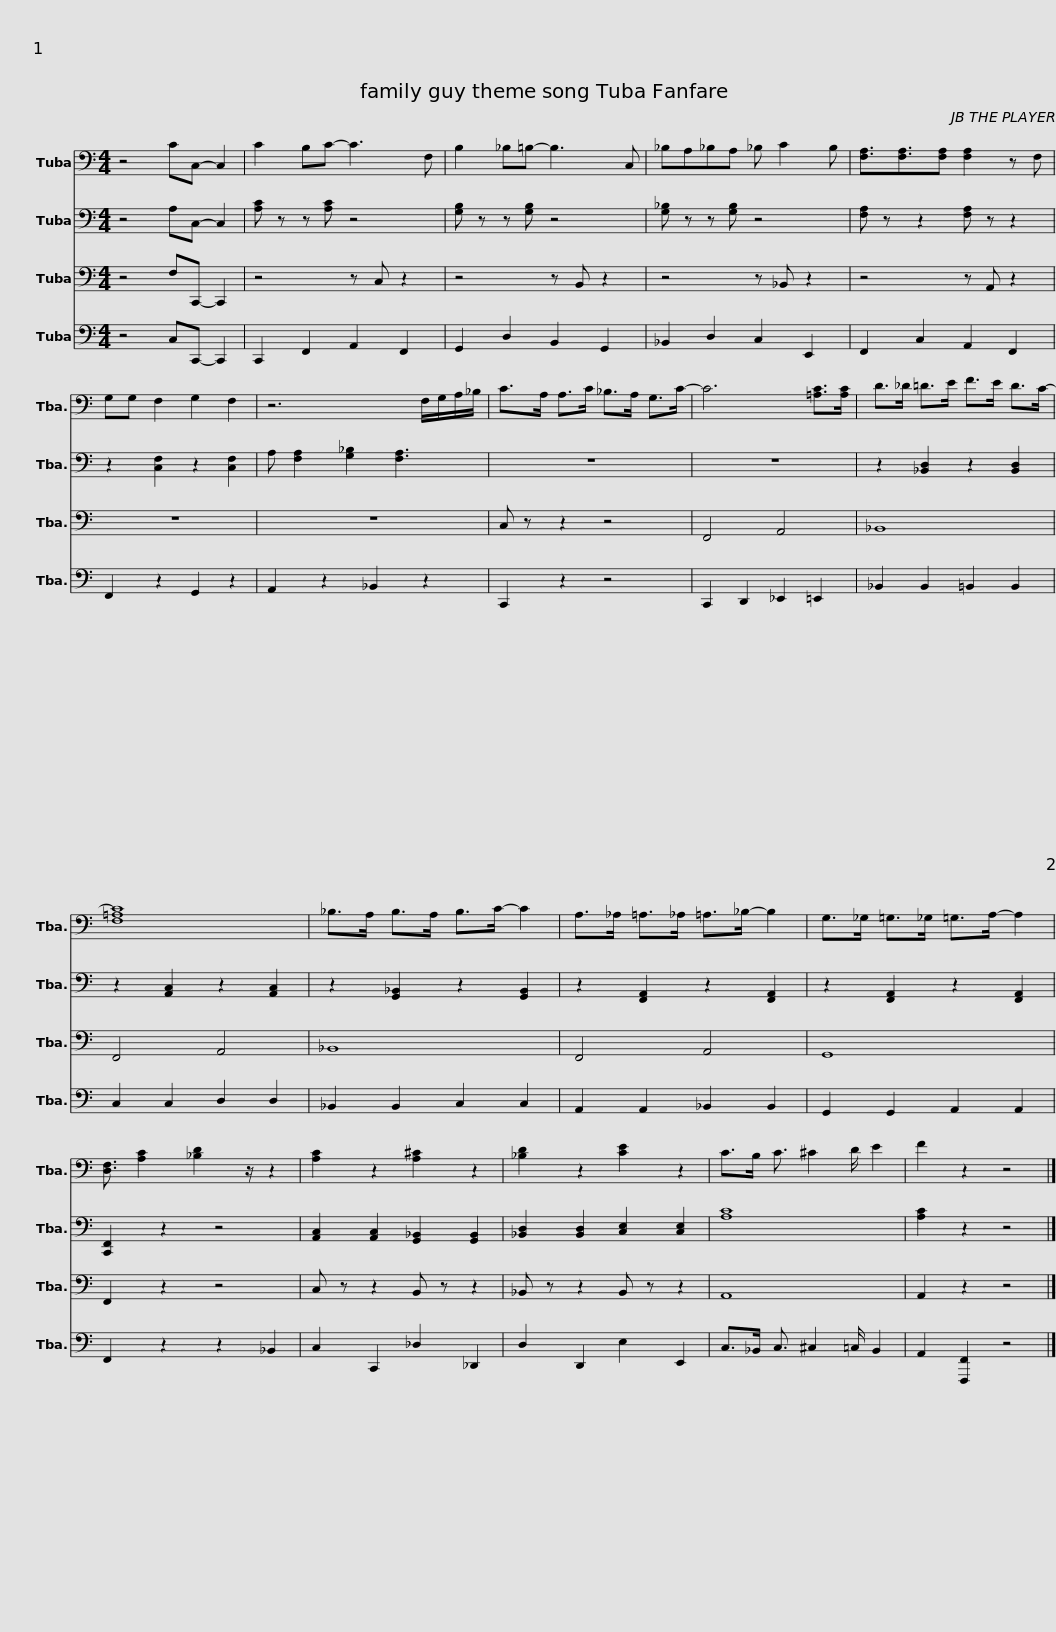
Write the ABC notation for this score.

X:1
%%score 1 2 3 4
L:1/8
M:4/4
I:linebreak $
K:C
V:1 bass
V:2 bass
V:3 bass
V:4 bass
V:1
 z4 CC,- C,2 | C2 B,C- C3 F, | B,2 _B,=B,- B,3 C, | _B,A,_B,A, _B, C2 B, | [F,A,]3/2[F,A,]3/2[F,A,] [F,A,]2 z F, |$ %5
 G,G, F,2 G,2 F,2 | z6 F,/G,/A,/_B,/ | C>A, A,>C _B,>A, G,>C- | C6 [=A,C]>[A,C] |$ D>_D =D>E F>E D>C- | %10
 [F,=A,C]8 | _B,>A, B,>A, B,>C- C2 | A,>_A, =A,>_A, =A,>_B,- B,2 |$ G,>_G, =G,>_G, =G,>A,- A,2 | [D,F,]3/2 [A,C]2 [_B,D]2 z/ z2 | %15
 [A,C]2 z2 [A,^C]2 z2 | [_B,D]2 z2 [CE]2 z2 | C>B, C3/2 ^C2 D/ E2 |$ F2 z2 z4 |] %19
V:2
 z4 A,C,- C,2 | [A,C] z z [A,C] z4 | [G,B,] z z [G,B,] z4 | [G,_B,] z z [G,B,] z4 | [F,A,] z z2 [F,A,] z z2 |$ %5
 z2 [C,F,]2 z2 [C,F,]2 | A, [F,A,]2 [G,_B,]2 [F,A,]3 | z8 | z8 |$ z2 [_B,,D,]2 z2 [B,,D,]2 | %10
 z2 [A,,C,]2 z2 [A,,C,]2 | z2 [G,,_B,,]2 z2 [G,,B,,]2 | z2 [F,,A,,]2 z2 [F,,A,,]2 |$ z2 [F,,A,,]2 z2 [F,,A,,]2 | [C,,F,,]2 z2 z4 | %15
 [A,,C,]2 [A,,C,]2 [G,,_B,,]2 [G,,B,,]2 | [_B,,D,]2 [B,,D,]2 [C,E,]2 [C,E,]2 | [A,C]8 |$ [A,C]2 z2 z4 |] %19
V:3
 z4 F,C,,- C,,2 | z4 z C, z2 | z4 z B,, z2 | z4 z _B,, z2 | z4 z A,, z2 |$ %5
 z8 | z8 | C, z z2 z4 | F,,4 A,,4 |$ _B,,8 | %10
 F,,4 A,,4 | _B,,8 | F,,4 A,,4 |$ G,,8 | F,,2 z2 z4 | %15
 C, z z2 B,, z z2 | _B,, z z2 B,, z z2 | A,,8 |$ A,,2 z2 z4 |] %19
V:4
 z4 C,C,,- C,,2 | C,,2 F,,2 A,,2 F,,2 | G,,2 D,2 B,,2 G,,2 | _B,,2 D,2 C,2 E,,2 | F,,2 C,2 A,,2 F,,2 |$ %5
 F,,2 z2 G,,2 z2 | A,,2 z2 _B,,2 z2 | C,,2 z2 z4 | C,,2 D,,2 _E,,2 =E,,2 |$ _B,,2 B,,2 =B,,2 B,,2 | %10
 C,2 C,2 D,2 D,2 | _B,,2 B,,2 C,2 C,2 | A,,2 A,,2 _B,,2 B,,2 |$ G,,2 G,,2 A,,2 A,,2 | F,,2 z2 z2 _B,,2 | %15
 C,2 C,,2 _D,2 _D,,2 | D,2 D,,2 E,2 E,,2 | C,>_B,, C,3/2 ^C,2 =C,/ B,,2 |$ A,,2 [F,,,F,,]2 z4 |] %19
